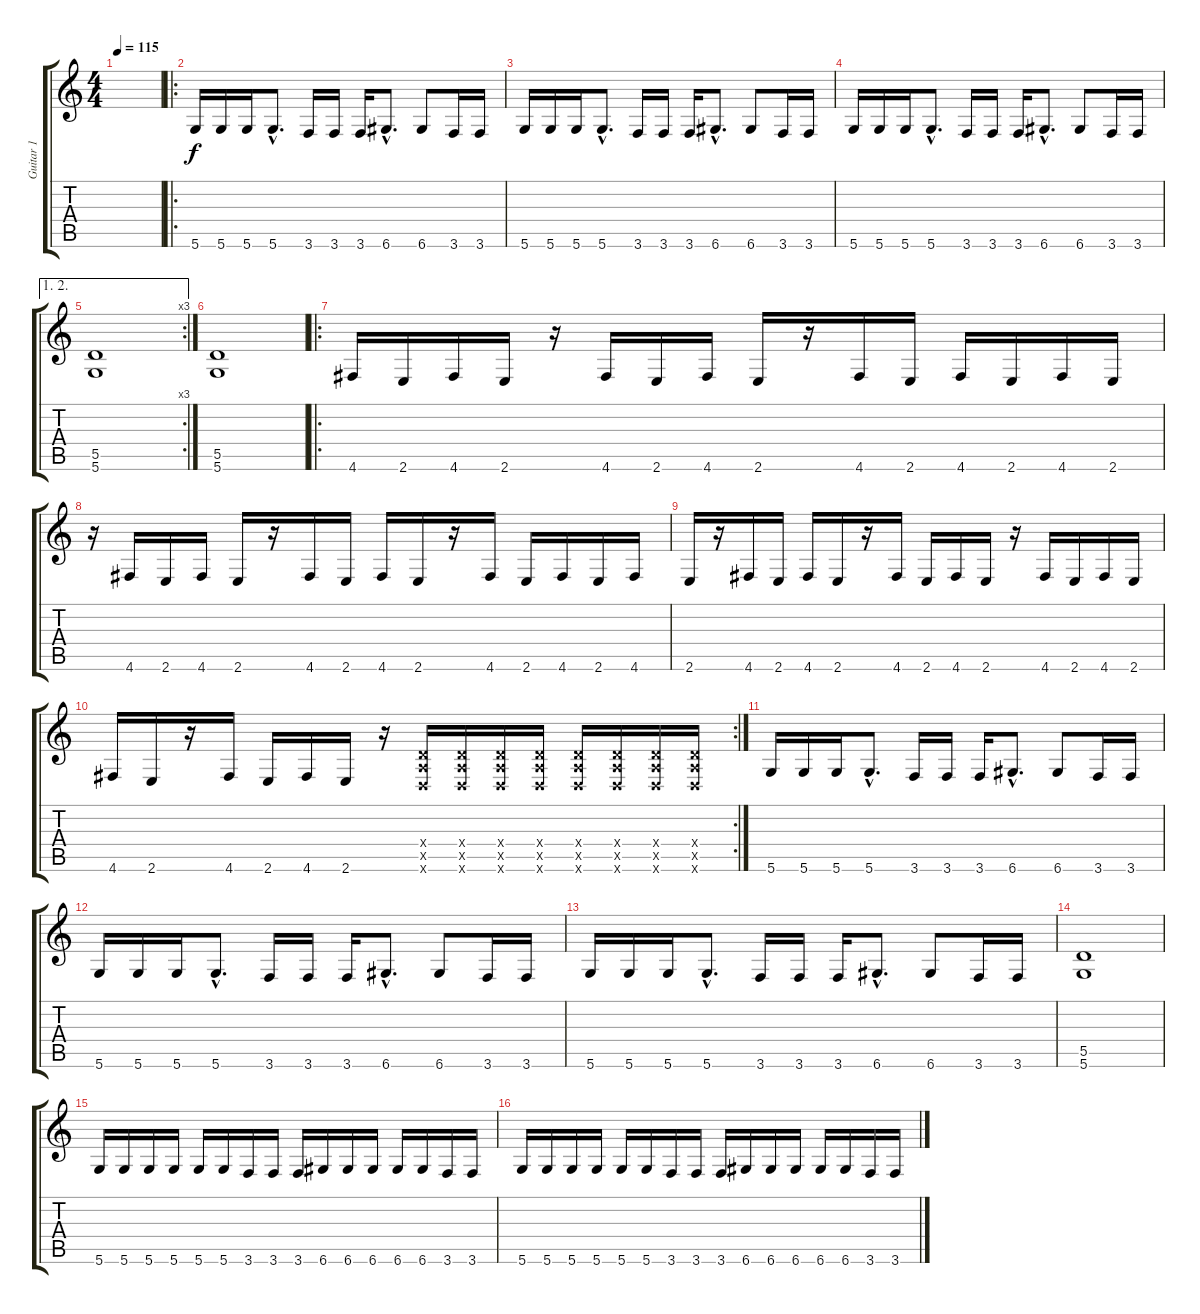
\track ("Guitar 1" "Guitar 1") {instrument overdrivenguitar}
\staff {score tabs}
\tuning (E4 B3 G3 D3 A2 D2) {hide}
\ts (4 4)
\tempo 115
\clef g2
\ks c
|
\ro
5.6.16 5.6.16 5.6.16 5.6{hac}.8{d} 3.6.16 3.6.16 3.6.16 6.6{hac}.8{d} 6.6.8 3.6.16 3.6.16 |
5.6.16 5.6.16 5.6.16 5.6{hac}.8{d} 3.6.16 3.6.16 3.6.16 6.6{hac}.8{d} 6.6.8 3.6.16 3.6.16 |
5.6.16 5.6.16 5.6.16 5.6{hac}.8{d} 3.6.16 3.6.16 3.6.16 6.6{hac}.8{d} 6.6.8 3.6.16 3.6.16 |
\ae (1 2)
\rc 3
(5.5 5.6).1 |
(5.5 5.6).1 |
\ro
4.6.16 2.6.16 4.6.16 2.6.16 r.16 4.6.16 2.6.16 4.6.16 2.6.16 r.16 4.6.16 2.6.16 4.6.16 2.6.16 4.6.16 2.6.16 |
r.16 4.6.16 2.6.16 4.6.16 2.6.16 r.16 4.6.16 2.6.16 4.6.16 2.6.16 r.16 4.6.16 2.6.16 4.6.16 2.6.16 4.6.16 |
2.6.16 r.16 4.6.16 2.6.16 4.6.16 2.6.16 r.16 4.6.16 2.6.16 4.6.16 2.6.16 r.16 4.6.16 2.6.16 4.6.16 2.6.16 |
\rc 2
4.6.16 2.6.16 r.16 4.6.16 2.6.16 4.6.16 2.6.16 r.16 (0.4{x} 0.5{x} 0.6{x}).16 (0.4{x} 0.5{x} 0.6{x}).16 (0.4{x} 0.5{x} 0.6{x}).16 (0.4{x} 0.5{x} 0.6{x}).16 (0.4{x} 0.5{x} 0.6{x}).16 (0.4{x} 0.5{x} 0.6{x}).16 (0.4{x} 0.5{x} 0.6{x}).16 (0.4{x} 0.5{x} 0.6{x}).16 |
5.6.16 5.6.16 5.6.16 5.6{hac}.8{d} 3.6.16 3.6.16 3.6.16 6.6{hac}.8{d} 6.6.8 3.6.16 3.6.16 |
5.6.16 5.6.16 5.6.16 5.6{hac}.8{d} 3.6.16 3.6.16 3.6.16 6.6{hac}.8{d} 6.6.8 3.6.16 3.6.16 |
5.6.16 5.6.16 5.6.16 5.6{hac}.8{d} 3.6.16 3.6.16 3.6.16 6.6{hac}.8{d} 6.6.8 3.6.16 3.6.16 |
(5.5 5.6).1 |
5.6.16 5.6.16 5.6.16 5.6.16 5.6.16 5.6.16 3.6.16 3.6.16 3.6.16 6.6.16 6.6.16 6.6.16 6.6.16 6.6.16 3.6.16 3.6.16 |
5.6.16 5.6.16 5.6.16 5.6.16 5.6.16 5.6.16 3.6.16 3.6.16 3.6.16 6.6.16 6.6.16 6.6.16 6.6.16 6.6.16 3.6.16 3.6.16
